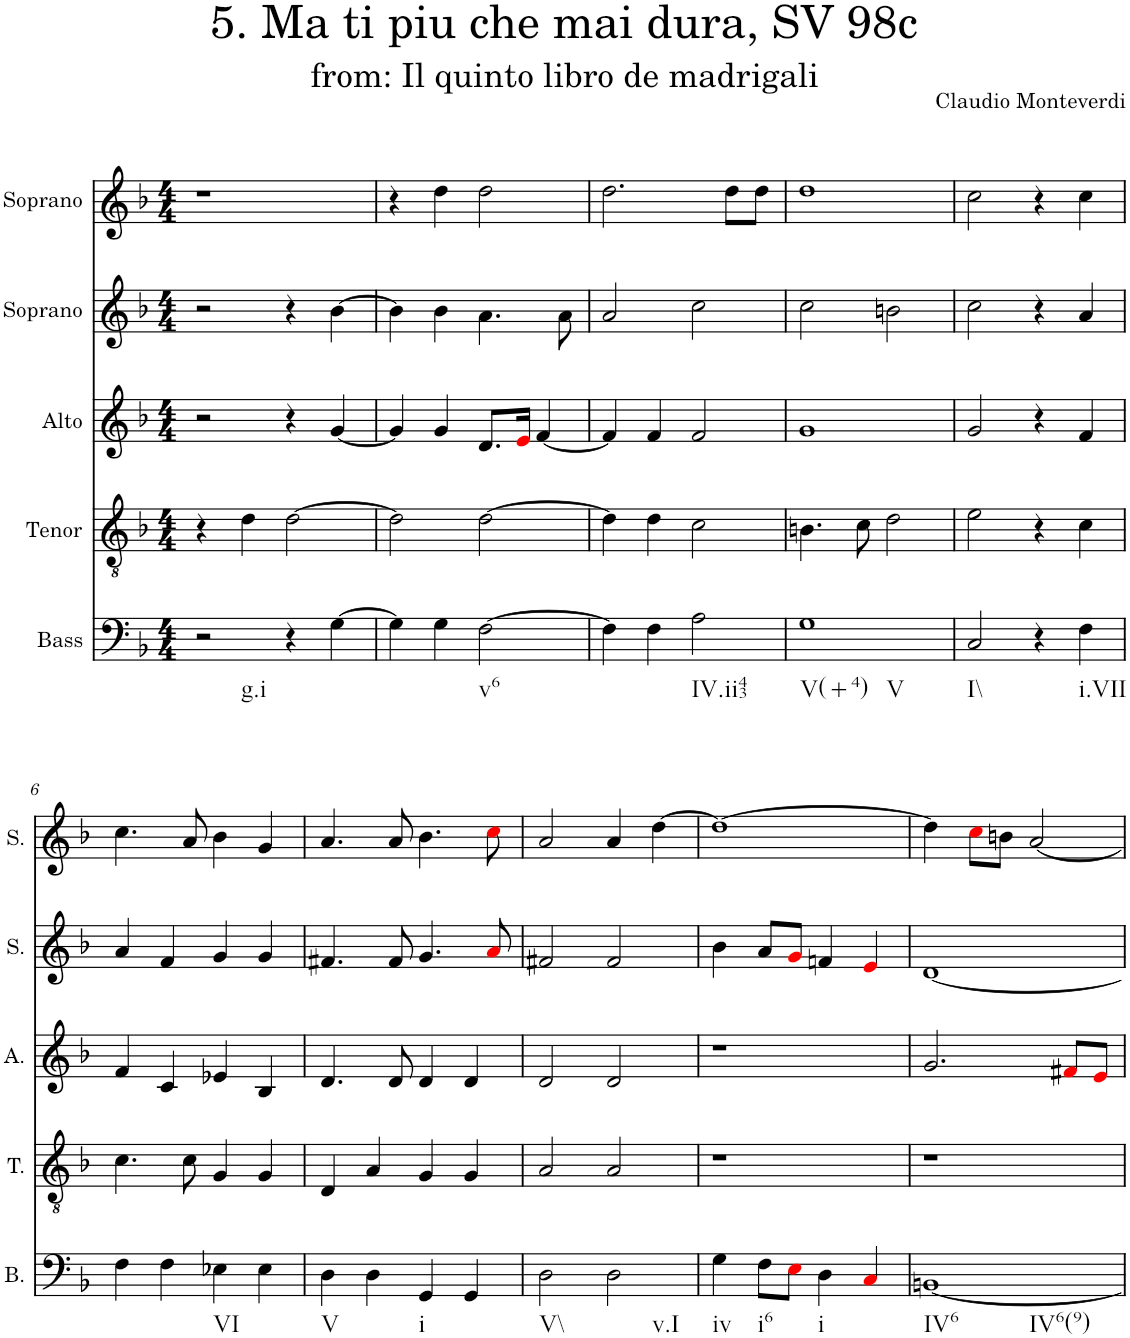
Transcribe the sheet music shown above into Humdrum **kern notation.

**kern	**kern	**kern	**kern	**kern
*part5	*part4	*part3	*part2	*part1
*staff5	*staff4	*staff3	*staff2	*staff1
*I"Bass	*I"Tenor	*I"Alto	*I"Soprano	*I"Soprano
*I'B.	*I'T.	*I'A.	*I'S.	*I'S.
*clefF4	*clefGv2	*clefG2	*clefG2	*clefG2
*k[b-]	*k[b-]	*k[b-]	*k[b-]	*k[b-]
*M4/4	*M4/4	*M4/4	*M4/4	*M4/4
=1	=1	=1	=1	=1
!LO:TX:b:t=g.i	!	!	!	!
2r	4r	2r	2r	1r
.	4d\	.	.	.
4r	[2d\	4r	4r	.
[4G\	.	[4g/	[4b-\	.
=2	=2	=2	=2	=2
4G\]	2d\]	4g/]	4b-\]	4r
4G\	.	4g/	4b-\	4dd\
!LO:TX:b:t=v6	!	!	!	!
[2F\	[2d\	8.d/L	4.a\	2dd\
.	.	16ei/Jk	.	.
.	.	[4f/	.	.
.	.	.	8a\	.
=3	=3	=3	=3	=3
4F\]	4d\]	4f/]	2a/	2.dd\
4F\	4d\	4f/	.	.
!LO:TX:b:t=IV.ii43	!	!	!	!
2A\	2c\	2f/	2cc\	.
.	.	.	.	8dd\L
.	.	.	.	8dd\J
=4	=4	=4	=4	=4
!LO:TX:b:t=V(+4)	!	!	!	!
!LO:TX:b:t=V	!	!	!	!
1G	4.Bn\	1g	2cc\	1dd
.	8c\	.	.	.
.	2d\	.	2bn\	.
=5	=5	=5	=5	=5
!LO:TX:b:t=I\\	!	!	!	!
2C/	2e\	2g/	2cc\	2cc\
4r	4r	4r	4r	4r
!LO:TX:b:t=i.VII	!	!	!	!
4F\	4c\	4f/	4a/	4cc\
!!LO:LB:g=z
=6	=6	=6	=6	=6
4F\	4.c\	4f/	4a/	4.cc\
4F\	.	4c/	4f/	.
.	8c\	.	.	8a/
!LO:TX:b:t=VI	!	!	!	!
4E-X\	4G/	4e-X/	4g/	4b-\
4E-\	4G/	4B-/	4g/	4g/
=7	=7	=7	=7	=7
!LO:TX:b:t=V	!	!	!	!
4D\	4D/	4.d/	4.f#X/	4.a/
4D\	4A/	.	.	.
.	.	8d/	8f#/	8a/
!LO:TX:b:t=i	!	!	!	!
4GG/	4G/	4d/	4.g/	4.b-\
4GG/	4G/	4d/	.	.
.	.	.	8ai/	8cci\
=8	=8	=8	=8	=8
!LO:TX:b:t=V\\	!	!	!	!
2D\	2A/	2d/	2f#X/	2a/
!LO:TX:b:t=v.I	!	!	!	!
2D\	2A/	2d/	2f#/	4a/
.	.	.	.	[4dd\
=9	=9	=9	=9	=9
!LO:TX:b:t=iv	!	!	!	!
4G\	1r	1r	4b-\	1dd_
!LO:TX:b:t=i6	!	!	!	!
8F\L	.	.	8a/L	.
8Ei\J	.	.	8gi/J	.
!LO:TX:b:t=i	!	!	!	!
4D\	.	.	4fn/	.
4Ci/	.	.	4ei/	.
=10	=10	=10	=10	=10
!LO:TX:b:t=IV6	!	!	!	!
!LO:TX:b:t=IV6(9)	!	!	!	!
[1BBn	1r	2.g/	[1d	4dd\]
.	.	.	.	8cci\L
.	.	.	.	8bn\J
.	.	.	.	[2a/
.	.	8f#Xi/L	.	.
.	.	8ei/J	.	.
=	=	=	=	=
*-	*-	*-	*-	*-
